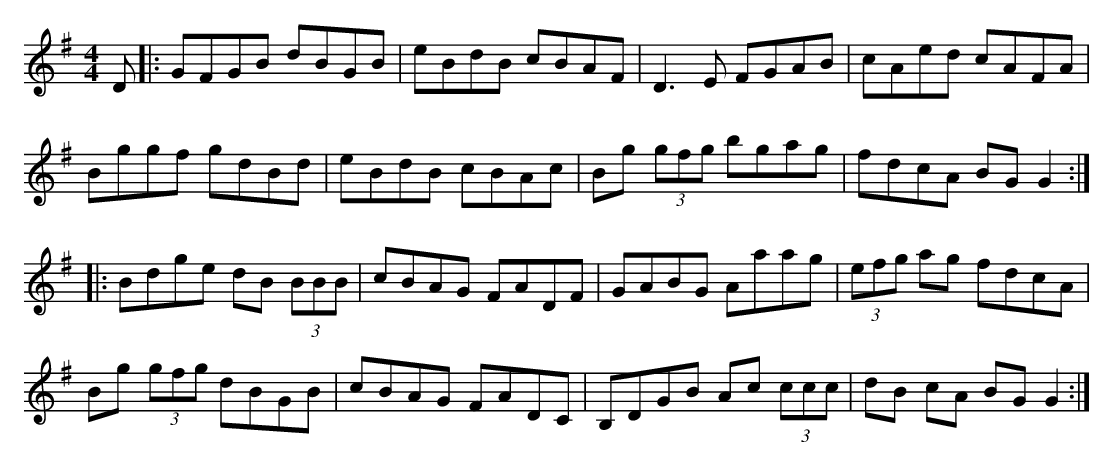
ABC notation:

X:1
M:4/4
K:G
D|:GFGB dBGB|eBdB cBAF|D3E FGAB|cAed cAFA|
Bggf gdBd|eBdB cBAc|Bg (3gfg bgag|fdcA BGG2:|
|:Bdge dB (3BBB|cBAG FADF|GABG Aaag|(3efg ag fdcA|
Bg (3gfg dBGB|cBAG FADC|B,DGB Ac (3ccc|dB cA BGG2:|
